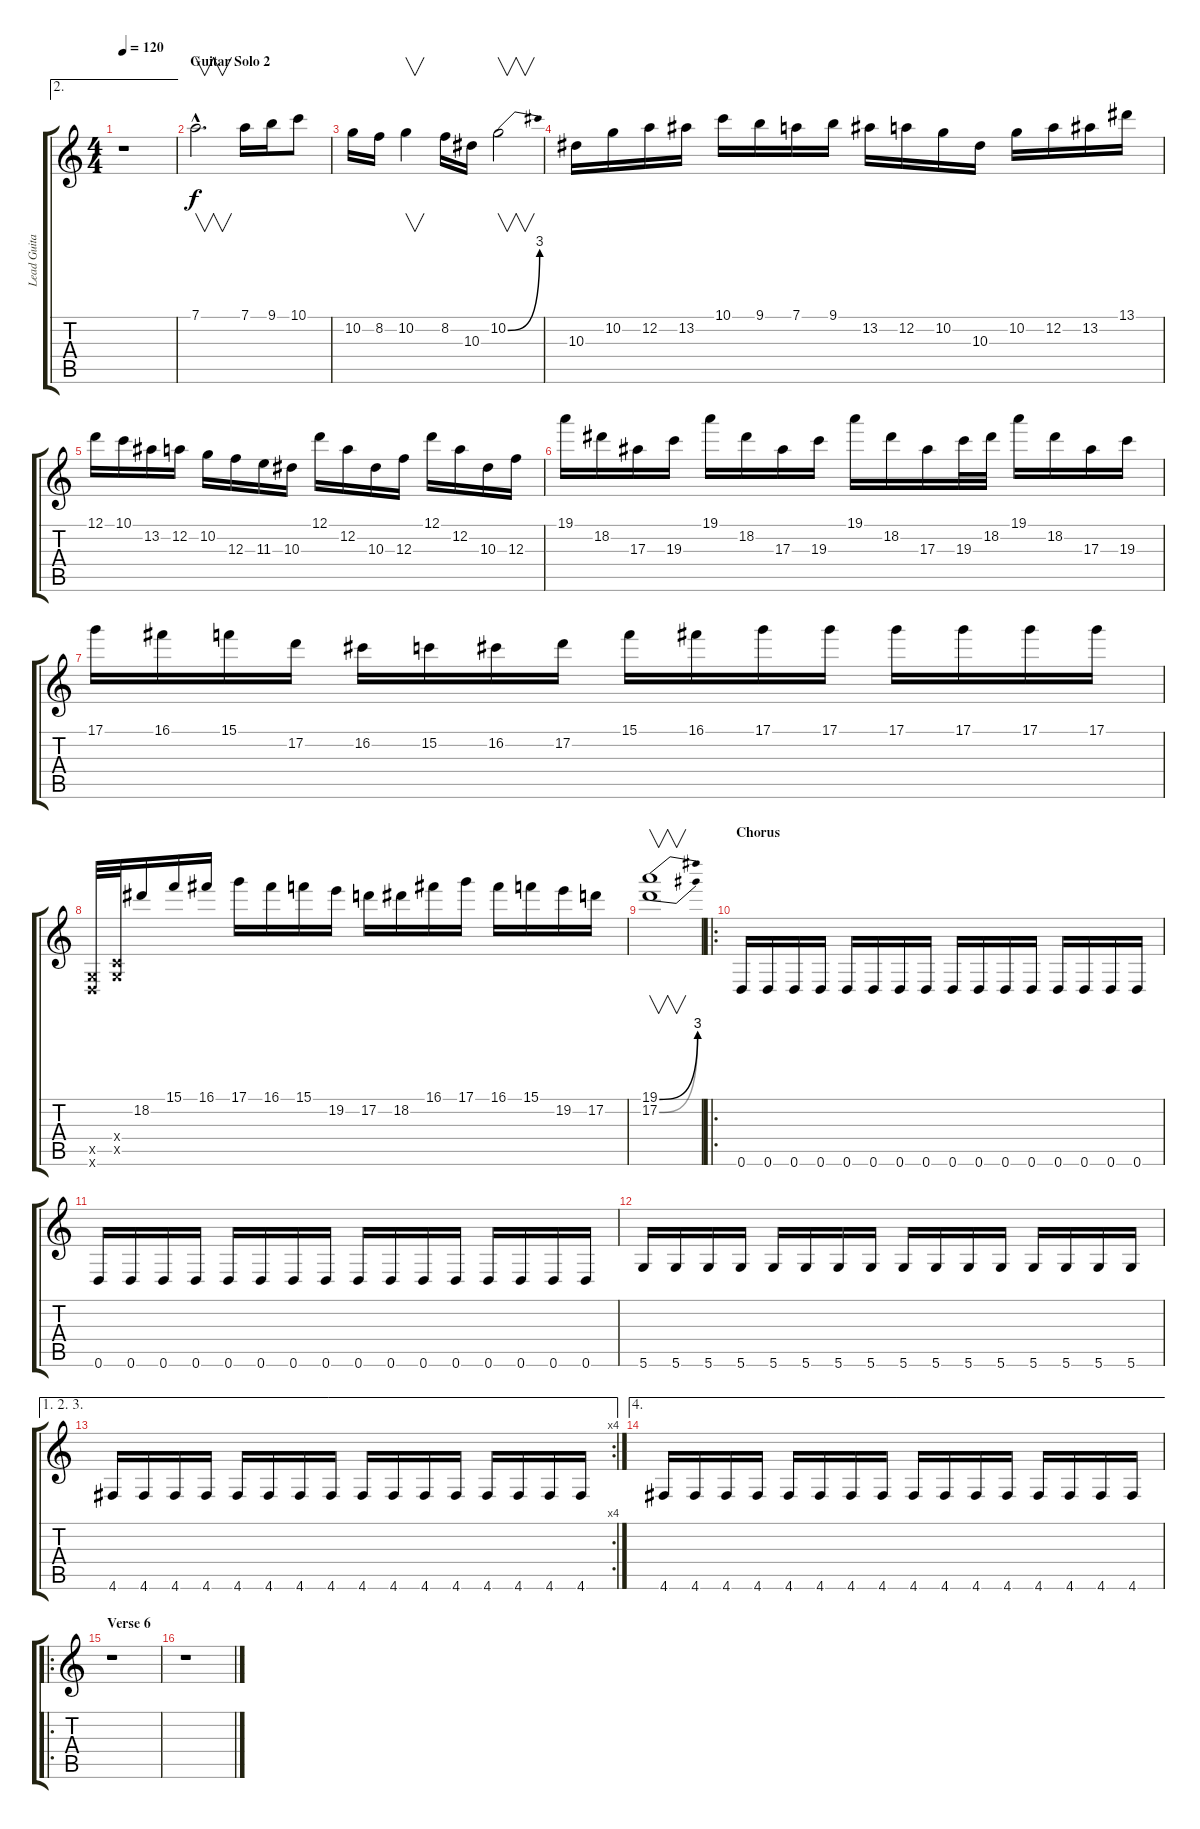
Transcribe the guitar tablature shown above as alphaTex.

\track ("Lead Guitar" "Lead Guita") {instrument distortionguitar}
\staff {score tabs}
\tuning (D4 A3 F3 C3 G2 D2) {hide}
\ae 2
\ts (4 4)
\tempo 120
\clef g2
\ks c
r.1{dy f} |
\section ("" "Guitar Solo 2")
7.1{hac}.2{v d} 7.1.16 9.1.16 10.1.8 |
10.2.16 8.2.16 10.2.4{v} 8.2.16 10.3.16 10.2{be (bend 0 0 60 12)}.2{v} |
10.3.16 10.2.16 12.2.16 13.2.16 10.1.16 9.1.16 7.1.16 9.1.16 13.2.16 12.2.16 10.2.16 10.3.16 10.2.16 12.2.16 13.2.16 13.1.16 |
12.1.16 10.1.16 13.2.16 12.2.16 10.2.16 12.3.16 11.3.16 10.3.16 12.1.16 12.2.16 10.3.16 12.3.16 12.1.16 12.2.16 10.3.16 12.3.16 |
19.1.16 18.2.16 17.3.16 19.3.16 19.1.16 18.2.16 17.3.16 19.3.16 19.1.16 18.2.16 17.3.16 19.3.32 18.2.32 19.1.16 18.2.16 17.3.16 19.3.16 |
17.1.16 16.1.16 15.1.16 17.2.16 16.2.16 15.2.16 16.2.16 17.2.16 15.1.16 16.1.16 17.1.16 17.1.16 17.1.16 17.1.16 17.1.16 17.1.16 |
(0.5{x} 0.6{x}).32 (0.4{x} 0.5{x}).32 18.2.16 15.1.16 16.1.16 17.1.16 16.1.16 15.1.16 19.2.16 17.2.16 18.2.16 16.1.16 17.1.16 16.1.16 15.1.16 19.2.16 17.2.16 |
(19.1{be (bend 0 0 60 12)} 17.2{be (bend 0 0 60 12)}).1{v} |
\ro
\section ("" "Chorus")
0.6.16 0.6.16 0.6.16 0.6.16 0.6.16 0.6.16 0.6.16 0.6.16 0.6.16 0.6.16 0.6.16 0.6.16 0.6.16 0.6.16 0.6.16 0.6.16 |
0.6.16 0.6.16 0.6.16 0.6.16 0.6.16 0.6.16 0.6.16 0.6.16 0.6.16 0.6.16 0.6.16 0.6.16 0.6.16 0.6.16 0.6.16 0.6.16 |
5.6.16 5.6.16 5.6.16 5.6.16 5.6.16 5.6.16 5.6.16 5.6.16 5.6.16 5.6.16 5.6.16 5.6.16 5.6.16 5.6.16 5.6.16 5.6.16 |
\ae (1 2 3)
\rc 4
4.6.16 4.6.16 4.6.16 4.6.16 4.6.16 4.6.16 4.6.16 4.6.16 4.6.16 4.6.16 4.6.16 4.6.16 4.6.16 4.6.16 4.6.16 4.6.16 |
\ae 4
4.6.16 4.6.16 4.6.16 4.6.16 4.6.16 4.6.16 4.6.16 4.6.16 4.6.16 4.6.16 4.6.16 4.6.16 4.6.16 4.6.16 4.6.16 4.6.16 |
\ro
\section ("" "Verse 6")
r.1 |
r.1
